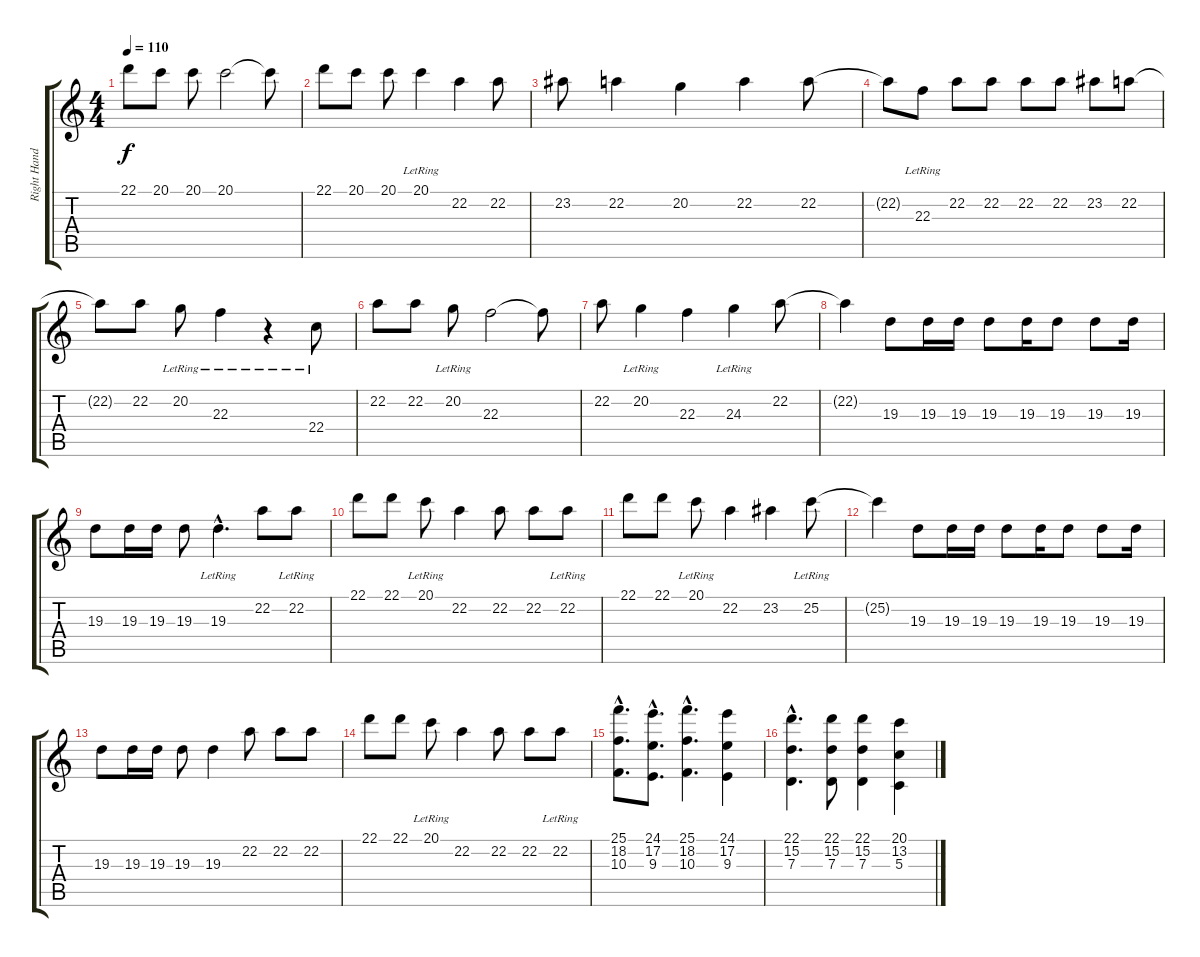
\track ("Right Hand" "Right Hand") {instrument brightacousticpiano}
\staff {score tabs}
\tuning (E4 B3 G3 D3 A2 E2) {hide}
\ts (4 4)
\tempo 110
\clef g2
\ks c
22.1{t}.8{dy f} 20.1.8 20.1.8 20.1.2 20.1{t}.8 |
22.1.8 20.1.8 20.1.8 20.1{lr}.4 22.2.4 22.2.8 |
23.2.8 22.2.4 20.2.4 22.2.4 22.2.8 |
22.2{t}.8 22.3{lr}.8 22.2.8 22.2.8 22.2.8 22.2.8 23.2.8 22.2.8 |
22.2{t}.8 22.2.8 20.2{lr}.8 22.3{lr}.4 r.4 22.4{lr}.8 |
22.2.8 22.2.8 20.2{lr}.8 22.3.2 22.3{t}.8 |
22.2.8 20.2{lr}.4 22.3.4 24.3{lr}.4 22.2.8 |
22.2{t}.4 19.3.8 19.3.16 19.3.16 19.3.8 19.3.16 19.3.8 19.3.8 19.3.16 |
19.3.8 19.3.16 19.3.16 19.3.8 19.3{hac lr}.4{d} 22.2.8 22.2{lr}.8 |
22.1.8 22.1.8 20.1{lr}.8 22.2.4 22.2.8 22.2.8 22.2{lr}.8 |
22.1.8 22.1.8 20.1{lr}.8 22.2.4 23.2.4 25.2{lr}.8 |
25.2{t}.4 19.3.8 19.3.16 19.3.16 19.3.8 19.3.16 19.3.8 19.3.8 19.3.16 |
19.3.8 19.3.16 19.3.16 19.3.8 19.3.4 22.2.8 22.2.8 22.2.8 |
22.1.8 22.1.8 20.1{lr}.8 22.2.4 22.2.8 22.2.8 22.2{lr}.8 |
(25.1{hac} 18.2{hac} 10.3{hac}).8{d volume 16} (24.1{hac} 17.2{hac} 9.3{hac}).8{d} (25.1{hac} 18.2{hac} 10.3{hac}).4{d} (24.1 17.2 9.3).4 |
(22.1{hac} 15.2{hac} 7.3{hac}).4{d} (22.1 15.2 7.3).8 (22.1 15.2 7.3).4 (20.1 13.2 5.3).4
